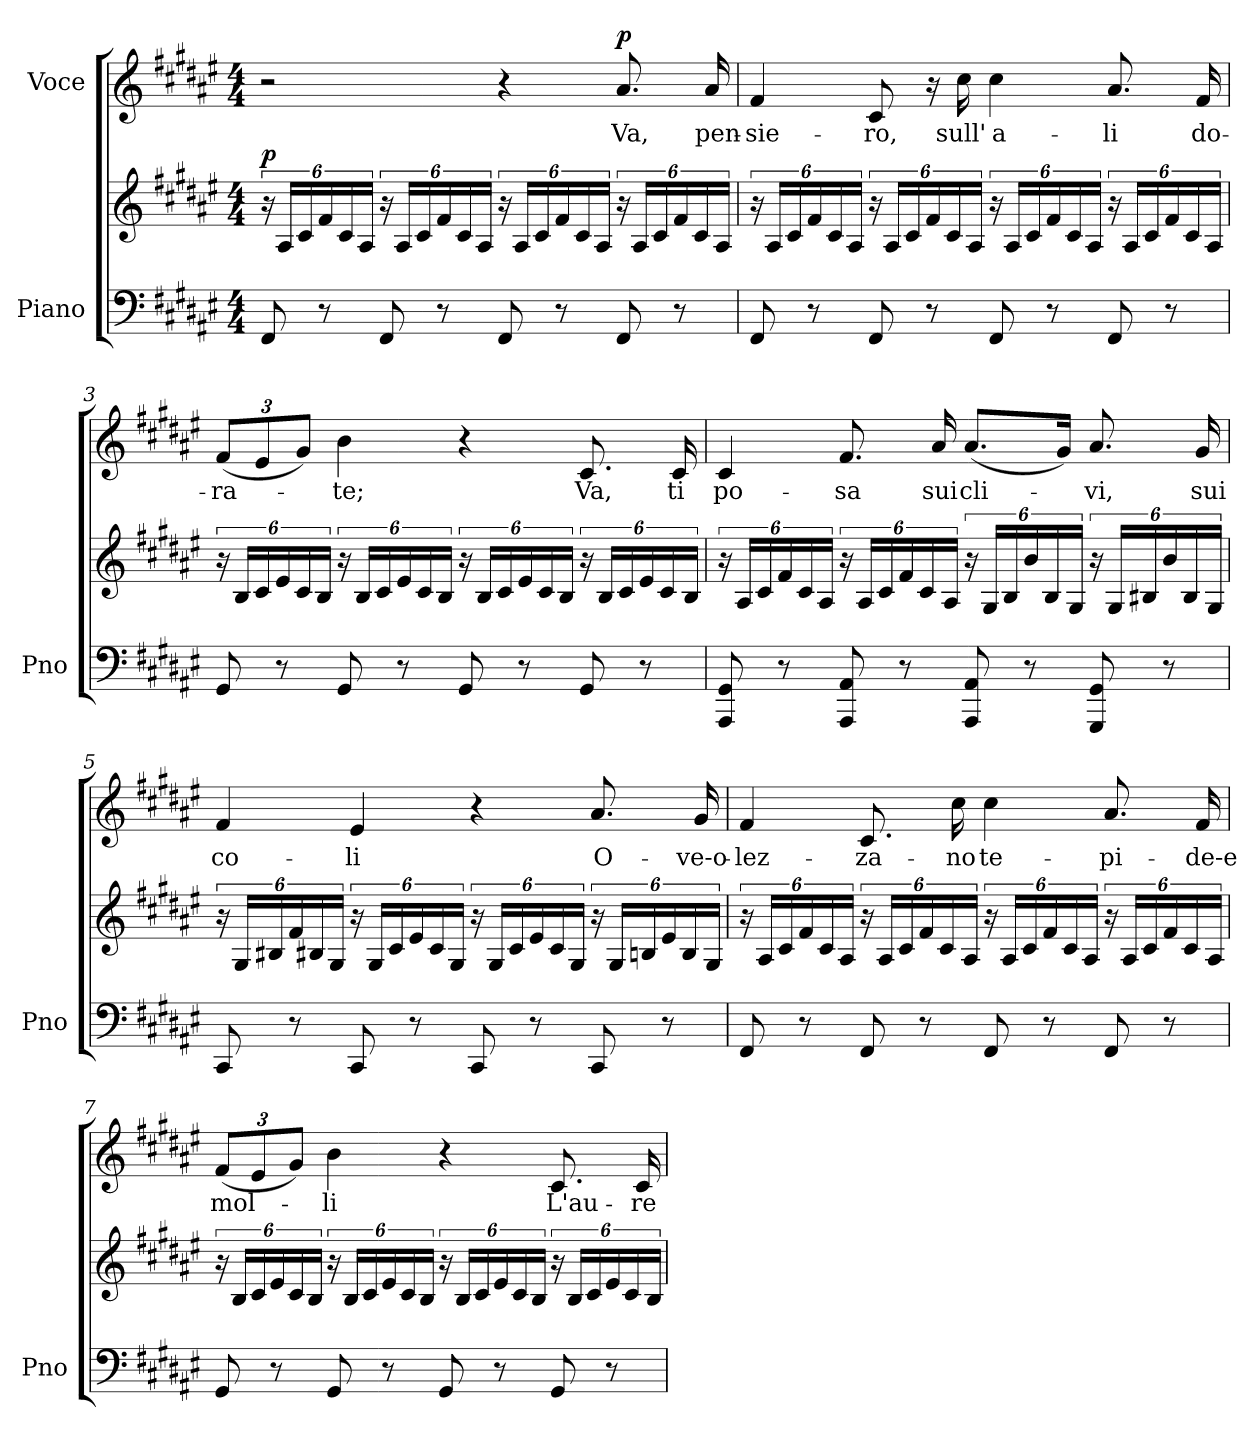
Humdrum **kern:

**kern	**kern	**dynam	**kern	**text	**dynam
*part2	*part2	*part2	*part1	*part1	*part1
*staff3	*staff2	*staff2/3	*staff1	*staff1	*staff1
*I"Piano	*	*	*I"Voce	*	*
*I'Pno	*	*	*	*	*
*clefF4	*clefG2	*	*clefG2	*	*
*k[f#c#g#d#a#e#]	*k[f#c#g#d#a#e#]	*	*k[f#c#g#d#a#e#]	*	*
*M4/4	*M4/4	*	*M4/4	*	*
*MM50	*MM50	*	*MM50	*	*
=1	=1	=1	=1	=1	=1
!	!	!LO:DY:a	!	!	!
8FF#/	24r	p	2r	.	.
.	24A#/LL	.	.	.	.
.	24c#/	.	.	.	.
8r	24f#/	.	.	.	.
.	24c#/	.	.	.	.
.	24A#/JJ	.	.	.	.
8FF#/	24r	.	.	.	.
.	24A#/LL	.	.	.	.
.	24c#/	.	.	.	.
8r	24f#/	.	.	.	.
.	24c#/	.	.	.	.
.	24A#/JJ	.	.	.	.
8FF#/	24r	.	4r	.	.
.	24A#/LL	.	.	.	.
.	24c#/	.	.	.	.
8r	24f#/	.	.	.	.
.	24c#/	.	.	.	.
.	24A#/JJ	.	.	.	.
!	!	!	!	!	!LO:DY:a
8FF#/	24r	.	8.a#/	Va,	p
.	24A#/LL	.	.	.	.
.	24c#/	.	.	.	.
8r	24f#/	.	.	.	.
.	24c#/	.	.	.	.
.	.	.	16a#/	pen-	.
.	24A#/JJ	.	.	.	.
=2	=2	=2	=2	=2	=2
8FF#/	24r	.	4f#/	-sie-	.
.	24A#/LL	.	.	.	.
.	24c#/	.	.	.	.
8r	24f#/	.	.	.	.
.	24c#/	.	.	.	.
.	24A#/JJ	.	.	.	.
8FF#/	24r	.	8c#/	-ro,	.
.	24A#/LL	.	.	.	.
.	24c#/	.	.	.	.
8r	24f#/	.	16r	.	.
.	24c#/	.	.	.	.
.	.	.	16cc#\	sull'	.
.	24A#/JJ	.	.	.	.
8FF#/	24r	.	4cc#\	a-	.
.	24A#/LL	.	.	.	.
.	24c#/	.	.	.	.
8r	24f#/	.	.	.	.
.	24c#/	.	.	.	.
.	24A#/JJ	.	.	.	.
8FF#/	24r	.	8.a#/	-li	.
.	24A#/LL	.	.	.	.
.	24c#/	.	.	.	.
8r	24f#/	.	.	.	.
.	24c#/	.	.	.	.
.	.	.	16f#/	do-	.
.	24A#/JJ	.	.	.	.
!!LO:LB:g=z
=3	=3	=3	=3	=3	=3
*	*	*	*Xbrackettup	*	*
8GG#/	24r	.	(12f#/L	-ra-	.
.	24B/LL	.	.	.	.
.	24c#/	.	12e#/	.	.
8r	24e#/	.	.	.	.
.	24c#/	.	12g#/J)	.	.
.	24B/JJ	.	.	.	.
8GG#/	24r	.	4b\	-te;	.
.	24B/LL	.	.	.	.
.	24c#/	.	.	.	.
8r	24e#/	.	.	.	.
.	24c#/	.	.	.	.
.	24B/JJ	.	.	.	.
8GG#/	24r	.	4r	.	.
.	24B/LL	.	.	.	.
.	24c#/	.	.	.	.
8r	24e#/	.	.	.	.
.	24c#/	.	.	.	.
.	24B/JJ	.	.	.	.
8GG#/	24r	.	8.c#/	Va,	.
.	24B/LL	.	.	.	.
.	24c#/	.	.	.	.
8r	24e#/	.	.	.	.
.	24c#/	.	.	.	.
.	.	.	16c#/	ti	.
.	24B/JJ	.	.	.	.
=4	=4	=4	=4	=4	=4
8AAA#/ 8GG#/	24r	.	4c#/	po-	.
.	24A#/LL	.	.	.	.
.	24c#/	.	.	.	.
8r	24f#/	.	.	.	.
.	24c#/	.	.	.	.
.	24A#/JJ	.	.	.	.
8AAA#/ 8AA#/	24r	.	8.f#/	-sa	.
.	24A#/LL	.	.	.	.
.	24c#/	.	.	.	.
8r	24f#/	.	.	.	.
.	24c#/	.	.	.	.
.	.	.	16a#/	sui	.
.	24A#/JJ	.	.	.	.
8AAA#/ 8AA#/	24r	.	(8.a#/L	cli-	.
.	24G#/LL	.	.	.	.
.	24B/	.	.	.	.
8r	24b/	.	.	.	.
.	24B/	.	.	.	.
.	.	.	16g#/Jk)	.	.
.	24G#/JJ	.	.	.	.
8GGG#/ 8GG#/	24r	.	8.a#/	-vi,	.
.	24G#/LL	.	.	.	.
.	24B#X/	.	.	.	.
8r	24b/	.	.	.	.
.	24B#/	.	.	.	.
.	.	.	16g#/	sui	.
.	24G#/JJ	.	.	.	.
!!LO:LB:g=z
=5	=5	=5	=5	=5	=5
8CC#/	24r	.	4f#/	co-	.
.	24G#/LL	.	.	.	.
.	24B#X/	.	.	.	.
8r	24f#/	.	.	.	.
.	24B#X/	.	.	.	.
.	24G#/JJ	.	.	.	.
8CC#/	24r	.	4e#/	-li	.
.	24G#/LL	.	.	.	.
.	24c#/	.	.	.	.
8r	24e#/	.	.	.	.
.	24c#/	.	.	.	.
.	24G#/JJ	.	.	.	.
8CC#/	24r	.	4r	.	.
.	24G#/LL	.	.	.	.
.	24c#/	.	.	.	.
8r	24e#/	.	.	.	.
.	24c#/	.	.	.	.
.	24G#/JJ	.	.	.	.
8CC#/	24r	.	8.a#/	O-	.
.	24G#/LL	.	.	.	.
.	24Bn/	.	.	.	.
8r	24e#/	.	.	.	.
.	24B/	.	.	.	.
.	.	.	16g#/	-ve-o-	.
.	24G#/JJ	.	.	.	.
=6	=6	=6	=6	=6	=6
8FF#/	24r	.	4f#/	-lez-	.
.	24A#/LL	.	.	.	.
.	24c#/	.	.	.	.
8r	24f#/	.	.	.	.
.	24c#/	.	.	.	.
.	24A#/JJ	.	.	.	.
8FF#/	24r	.	8.c#/	-za-	.
.	24A#/LL	.	.	.	.
.	24c#/	.	.	.	.
8r	24f#/	.	.	.	.
.	24c#/	.	.	.	.
.	.	.	16cc#\	-no	.
.	24A#/JJ	.	.	.	.
8FF#/	24r	.	4cc#\	te-	.
.	24A#/LL	.	.	.	.
.	24c#/	.	.	.	.
8r	24f#/	.	.	.	.
.	24c#/	.	.	.	.
.	24A#/JJ	.	.	.	.
8FF#/	24r	.	8.a#/	-pi-	.
.	24A#/LL	.	.	.	.
.	24c#/	.	.	.	.
8r	24f#/	.	.	.	.
.	24c#/	.	.	.	.
.	.	.	16f#/	-de-e	.
.	24A#/JJ	.	.	.	.
!!LO:LB:g=z
=7	=7	=7	=7	=7	=7
8GG#/	24r	.	(12f#/L	mol-	.
.	24B/LL	.	.	.	.
.	24c#/	.	12e#/	.	.
8r	24e#/	.	.	.	.
.	24c#/	.	12g#/J)	.	.
.	24B/JJ	.	.	.	.
8GG#/	24r	.	4b\	-li	.
.	24B/LL	.	.	.	.
.	24c#/	.	.	.	.
8r	24e#/	.	.	.	.
.	24c#/	.	.	.	.
.	24B/JJ	.	.	.	.
8GG#/	24r	.	4r	.	.
.	24B/LL	.	.	.	.
.	24c#/	.	.	.	.
8r	24e#/	.	.	.	.
.	24c#/	.	.	.	.
.	24B/JJ	.	.	.	.
8GG#/	24r	.	8.c#/	L'au-	.
.	24B/LL	.	.	.	.
.	24c#/	.	.	.	.
8r	24e#/	.	.	.	.
.	24c#/	.	.	.	.
.	.	.	16c#/	-re	.
.	24B/JJ	.	.	.	.
=	=	=	=	=	=
*-	*-	*-	*-	*-	*-
